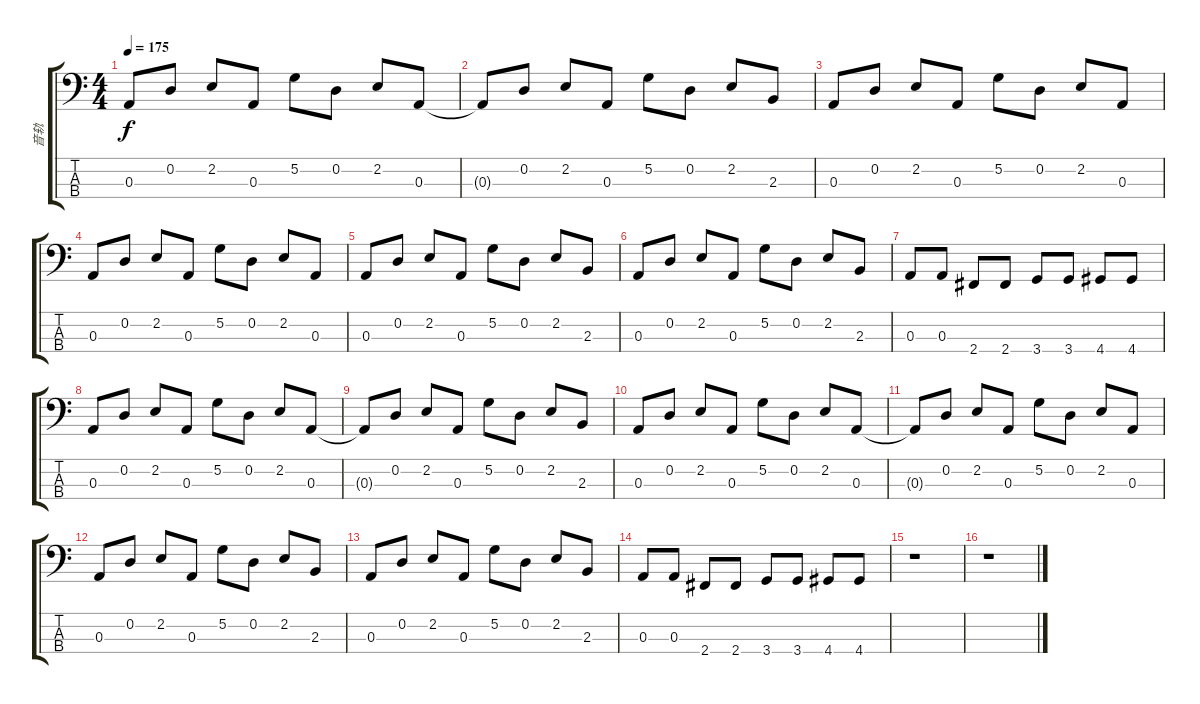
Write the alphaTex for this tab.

\track ("音轨" "音轨") {instrument electricbassfinger}
\staff {score tabs}
\tuning (G2 D2 A1 E1) {hide}
\ts (4 4)
\tempo 175
\clef f4
\ks c
0.3.8{dy f} 0.2.8 2.2.8 0.3.8 5.2.8 0.2.8 2.2.8 0.3.8 |
0.3{t}.8 0.2.8 2.2.8 0.3.8 5.2.8 0.2.8 2.2.8 2.3.8 |
0.3.8 0.2.8 2.2.8 0.3.8 5.2.8 0.2.8 2.2.8 0.3.8 |
0.3.8 0.2.8 2.2.8 0.3.8 5.2.8 0.2.8 2.2.8 0.3.8 |
0.3.8 0.2.8 2.2.8 0.3.8 5.2.8 0.2.8 2.2.8 2.3.8 |
0.3.8 0.2.8 2.2.8 0.3.8 5.2.8 0.2.8 2.2.8 2.3.8 |
0.3.8 0.3.8 2.4.8 2.4.8 3.4.8 3.4.8 4.4.8 4.4.8 |
0.3.8 0.2.8 2.2.8 0.3.8 5.2.8 0.2.8 2.2.8 0.3.8 |
0.3{t}.8 0.2.8 2.2.8 0.3.8 5.2.8 0.2.8 2.2.8 2.3.8 |
0.3.8 0.2.8 2.2.8 0.3.8 5.2.8 0.2.8 2.2.8 0.3.8 |
0.3{t}.8 0.2.8 2.2.8 0.3.8 5.2.8 0.2.8 2.2.8 0.3.8 |
0.3.8 0.2.8 2.2.8 0.3.8 5.2.8 0.2.8 2.2.8 2.3.8 |
0.3.8 0.2.8 2.2.8 0.3.8 5.2.8 0.2.8 2.2.8 2.3.8 |
0.3.8 0.3.8 2.4.8 2.4.8 3.4.8 3.4.8 4.4.8 4.4.8 |
r.1 |
r.1
